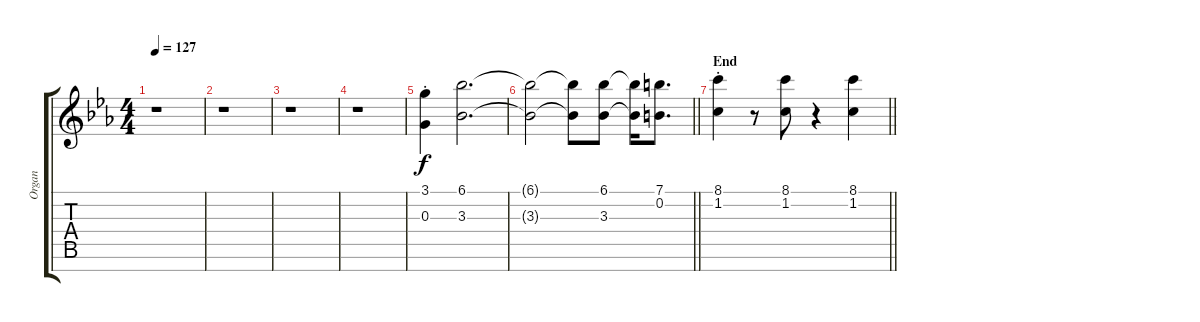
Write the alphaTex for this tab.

\track ("Organ" "Organ") {instrument rockorgan}
\staff {score tabs}
\tuning (E5 B4 G4 D4 A3 E3 B2) {hide}
\ts (4 4)
\tempo 127
\clef g2
\ks eb
r.1{dy f} |
r.1 |
r.1 |
r.1 |
(3.1{st} 0.3{st}).4 (6.1 3.3).2{d} |
\barLineRight lightlight
(6.1{t} 3.3{t}).2 (6.1{t} 3.3{t}).8 (6.1 3.3).8 (6.1{t} 3.3{t}).16 (7.1 0.2).8{d} |
\section ("" "End")
\barLineRight lightlight
(8.1{st} 1.2{st}).4 r.8 (8.1 1.2).8 r.4 (8.1 1.2).4
